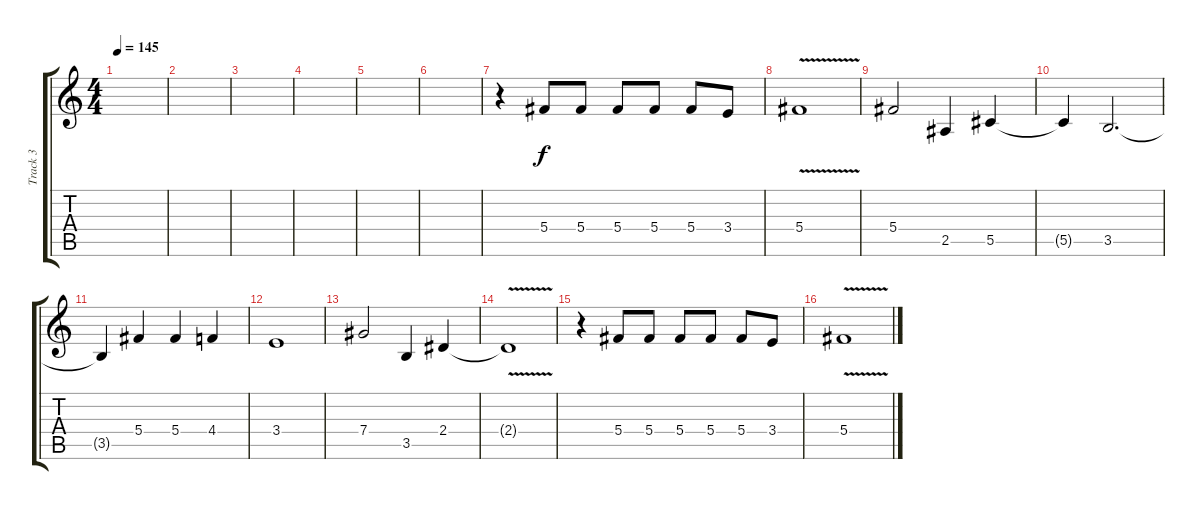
\track ("Track 3" "Track 3") {instrument distortionguitar}
\staff {score tabs}
\tuning (Eb4 Bb3 Gb3 Db3 Ab2 Db2) {hide}
\ts (4 4)
\tempo 145
\clef g2
\ks c
|
|
|
|
|
|
r.4 5.4.8 5.4.8 5.4.8 5.4.8 5.4.8 3.4.8 |
5.4{v}.1 |
5.4.2 2.5.4 5.5.4 |
5.5{t}.4 3.5.2{d} |
3.5{t}.4 5.4.4 5.4.4 4.4.4 |
3.4.1 |
7.4.2 3.5.4 2.4.4 |
2.4{v t}.1 |
r.4 5.4.8 5.4.8 5.4.8 5.4.8 5.4.8 3.4.8 |
5.4{v}.1
